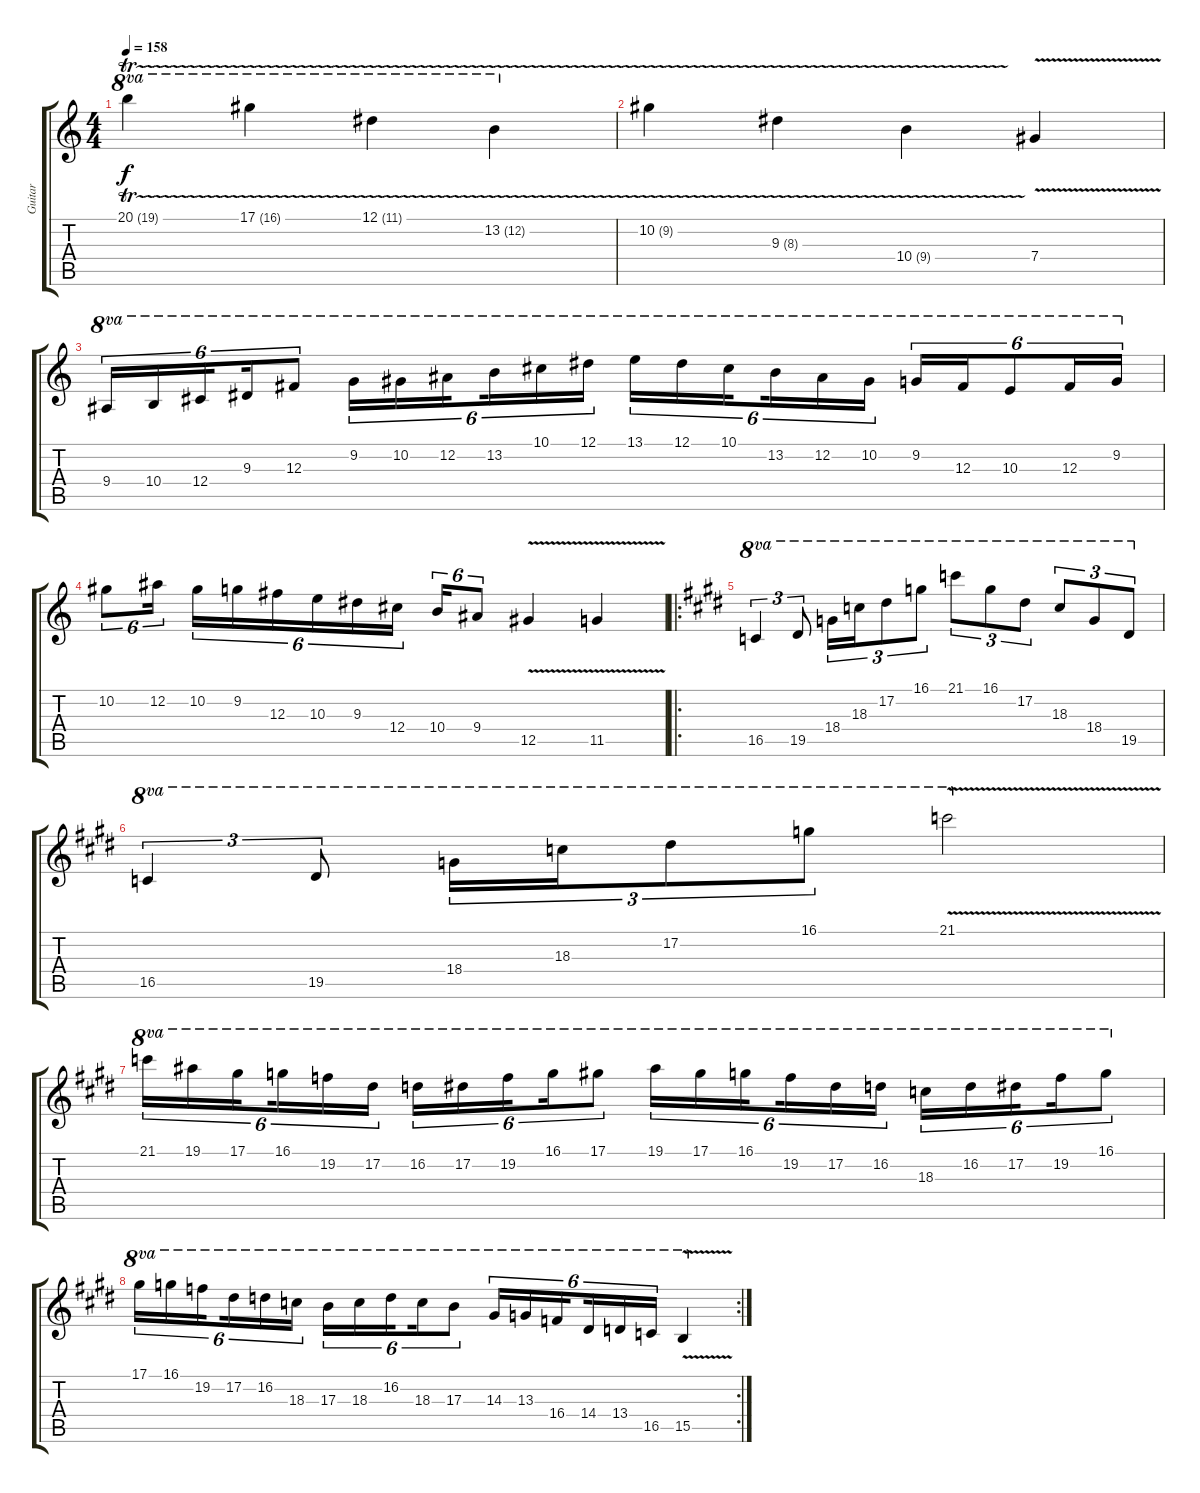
\track ("Guitar" "Guitar") {instrument distortionguitar}
\staff {score tabs}
\tuning (Eb4 Bb3 Gb3 Db3 Ab2 Eb2) {hide}
\ts (4 4)
\tempo 158
\clef g2
\ks c
20.1{tr (19 32)}.4{ot 8va dy f} 17.1{tr (16 32)}.4{ot 8va} 12.1{tr (11 32)}.4{ot 8va} 13.2{tr (12 32)}.4{ot 8va} |
10.2{tr (9 32)}.4 9.3{tr (8 32)}.4 10.4{tr (9 32)}.4 7.4{v}.4 |
9.4.16{tu (6 4) ot 8va} 10.4.16{tu (6 4) ot 8va} 12.4.16{tu (6 4) ot 8va beam splitsecondary} 9.3.16{tu (6 4) ot 8va} 12.3.8{tu (6 4) ot 8va} 9.2.16{tu (6 4) ot 8va} 10.2.16{tu (6 4) ot 8va} 12.2.16{tu (6 4) ot 8va beam splitsecondary} 13.2.16{tu (6 4) ot 8va} 10.1.16{tu (6 4) ot 8va} 12.1.16{tu (6 4) ot 8va} 13.1.16{tu (6 4) ot 8va} 12.1.16{tu (6 4) ot 8va} 10.1.16{tu (6 4) ot 8va beam splitsecondary} 13.2.16{tu (6 4) ot 8va} 12.2.16{tu (6 4) ot 8va} 10.2.16{tu (6 4) ot 8va} 9.2.16{tu (6 4) ot 8va} 12.3.16{tu (6 4) ot 8va} 10.3.8{tu (6 4) ot 8va} 12.3.16{tu (6 4) ot 8va} 9.2.16{tu (6 4) ot 8va} |
10.2.8{tu (6 4)} 12.2.16{tu (6 4) beam splitsecondary} 10.2.16{tu (6 4)} 9.2.16{tu (6 4)} 12.3.16{tu (6 4)} 10.3.16{tu (6 4)} 9.3.16{tu (6 4)} 12.4.16{tu (6 4) beam splitsecondary} 10.4.16{tu (6 4)} 9.4.8{tu (6 4)} 12.5{v}.4 11.5{v}.4 |
\ro
\ks e
16.5.4{tu (3 2) ot 8va} 19.5.8{tu (3 2) ot 8va} 18.4.16{tu (3 2) ot 8va} 18.3.16{tu (3 2) ot 8va} 17.2.8{tu (3 2) ot 8va} 16.1.8{tu (3 2) ot 8va} 21.1.8{tu (3 2) ot 8va} 16.1.8{tu (3 2) ot 8va} 17.2.8{tu (3 2) ot 8va} 18.3.8{tu (3 2) ot 8va} 18.4.8{tu (3 2) ot 8va} 19.5.8{tu (3 2) ot 8va} |
16.5.4{tu (3 2) ot 8va} 19.5.8{tu (3 2) ot 8va} 18.4.16{tu (3 2) ot 8va} 18.3.16{tu (3 2) ot 8va} 17.2.8{tu (3 2) ot 8va} 16.1.8{tu (3 2) ot 8va} 21.1{v}.2{ot 8va} |
21.1.16{tu (6 4) ot 8va} 19.1.16{tu (6 4) ot 8va} 17.1.16{tu (6 4) ot 8va beam splitsecondary} 16.1.16{tu (6 4) ot 8va} 19.2.16{tu (6 4) ot 8va} 17.2.16{tu (6 4) ot 8va} 16.2.16{tu (6 4) ot 8va} 17.2.16{tu (6 4) ot 8va} 19.2.16{tu (6 4) ot 8va beam splitsecondary} 16.1.16{tu (6 4) ot 8va} 17.1.8{tu (6 4) ot 8va} 19.1.16{tu (6 4) ot 8va} 17.1.16{tu (6 4) ot 8va} 16.1.16{tu (6 4) ot 8va beam splitsecondary} 19.2.16{tu (6 4) ot 8va} 17.2.16{tu (6 4) ot 8va} 16.2.16{tu (6 4) ot 8va} 18.3.16{tu (6 4) ot 8va} 16.2.16{tu (6 4) ot 8va} 17.2.16{tu (6 4) ot 8va beam splitsecondary} 19.2.16{tu (6 4) ot 8va} 16.1.8{tu (6 4) ot 8va} |
\rc 2
17.1.16{tu (6 4) ot 8va} 16.1.16{tu (6 4) ot 8va} 19.2.16{tu (6 4) ot 8va beam splitsecondary} 17.2.16{tu (6 4) ot 8va} 16.2.16{tu (6 4) ot 8va} 18.3.16{tu (6 4) ot 8va} 17.3.16{tu (6 4) ot 8va} 18.3.16{tu (6 4) ot 8va} 16.2.16{tu (6 4) ot 8va beam splitsecondary} 18.3.16{tu (6 4) ot 8va} 17.3.8{tu (6 4) ot 8va} 14.3.16{tu (6 4) ot 8va} 13.3.16{tu (6 4) ot 8va} 16.4.16{tu (6 4) ot 8va beam splitsecondary} 14.4.16{tu (6 4) ot 8va} 13.4.16{tu (6 4) ot 8va} 16.5.16{tu (6 4) ot 8va} 15.5{v}.4{ot 8va}
